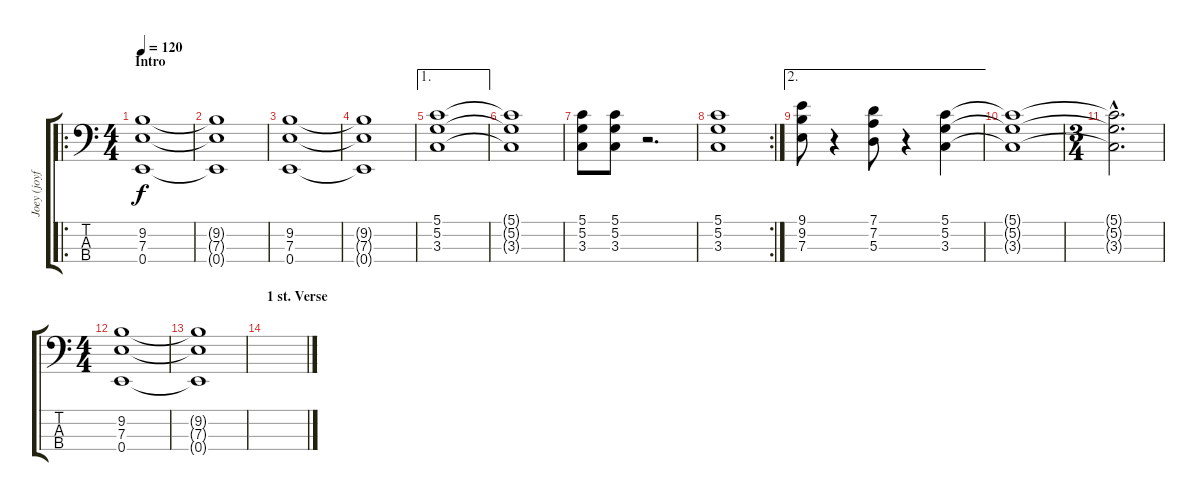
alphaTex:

\track ("Joey (joyfull) De Maio" "Joey (joyf") {instrument electricbasspick}
\staff {score tabs}
\tuning (G2 D2 A1 E1) {hide}
\ro
\ts (4 4)
\section ("" "Intro")
\tempo 120
\clef f4
\ks c
(9.2 7.3 0.4).1{dy f instrument electricbasspick} |
(9.2{t} 7.3{t} 0.4{t}).1 |
(9.2 7.3 0.4).1 |
(9.2{t} 7.3{t} 0.4{t}).1 |
\ae 1
(5.1 5.2 3.3).1 |
(5.1{t} 5.2{t} 3.3{t}).1 |
(5.1 5.2 3.3).8 (5.1 5.2 3.3).8 r.2{d} |
\rc 2
(5.1 5.2 3.3).1 |
\ae 2
(9.1 9.2 7.3).8 r.4 (7.1 7.2 5.3).8 r.4 (5.1 5.2 3.3).4 |
(5.1{t} 5.2{t} 3.3{t}).1 |
\ts (3 4)
(5.1{hac t} 5.2{hac t} 3.3{hac t}).2{d} |
\ts (4 4)
(9.2 7.3 0.4).1 |
(9.2{t} 7.3{t} 0.4{t}).1 |
\section ("" "1 st. Verse")
